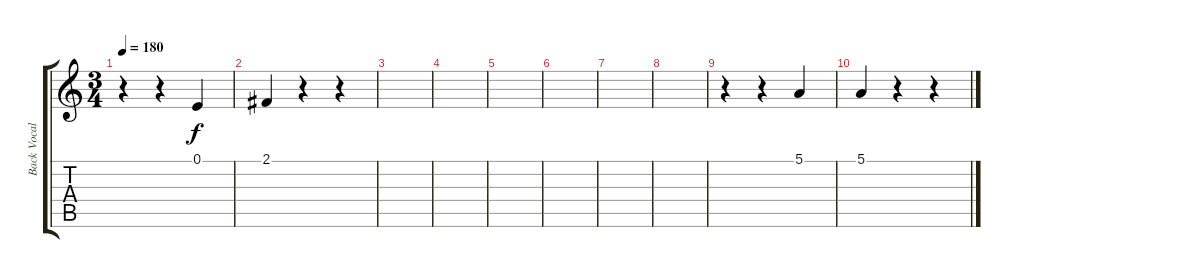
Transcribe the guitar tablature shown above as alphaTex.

\track ("Back Vocals" "Back Vocal") {instrument lead2sawtooth}
\staff {score tabs}
\tuning (E4 B3 G3 D3 A2 E2) {hide}
\ts (3 4)
\tempo 180
\clef g2
\ks c
r.4{dy f} r.4 0.1.4 |
2.1.4 r.4 r.4 |
|
|
|
|
|
|
r.4 r.4 5.1.4 |
5.1.4 r.4 r.4
